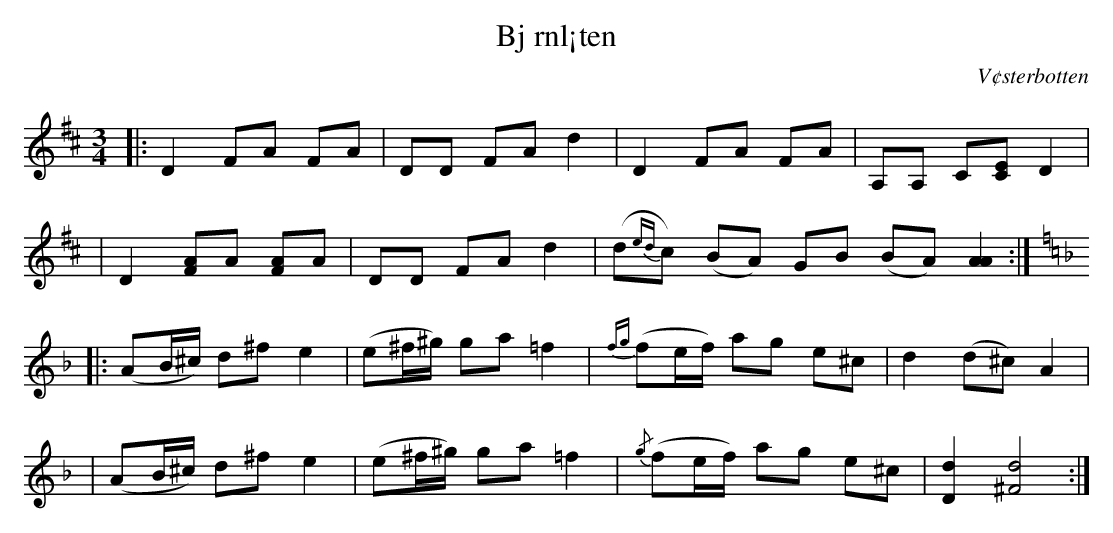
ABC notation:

X:1
T:Bj rnl¡ten
O:V¢sterbotten
M:3/4
L:1/8
K:D
|: D2 FA FA | DD FA d2 | D2 FA FA | A,A, C[CE] D2 |
| D2 [FA]A [FA]A | DD FA d2 | (d{ed}c) (BA) GB (BA) [A2A2] :|
K:Dm
|:(AB/^c/) d^f e2 | (e^f/^g/) ga =f2 | {fg}(fe/f/) ag e^c | d2 (d^c) A2 |
|(AB/^c/) d^f e2 | (e^f/^g/) ga =f2 |  {/g}(fe/f/) ag e^c | [D2d2] [^F4d4] :|
